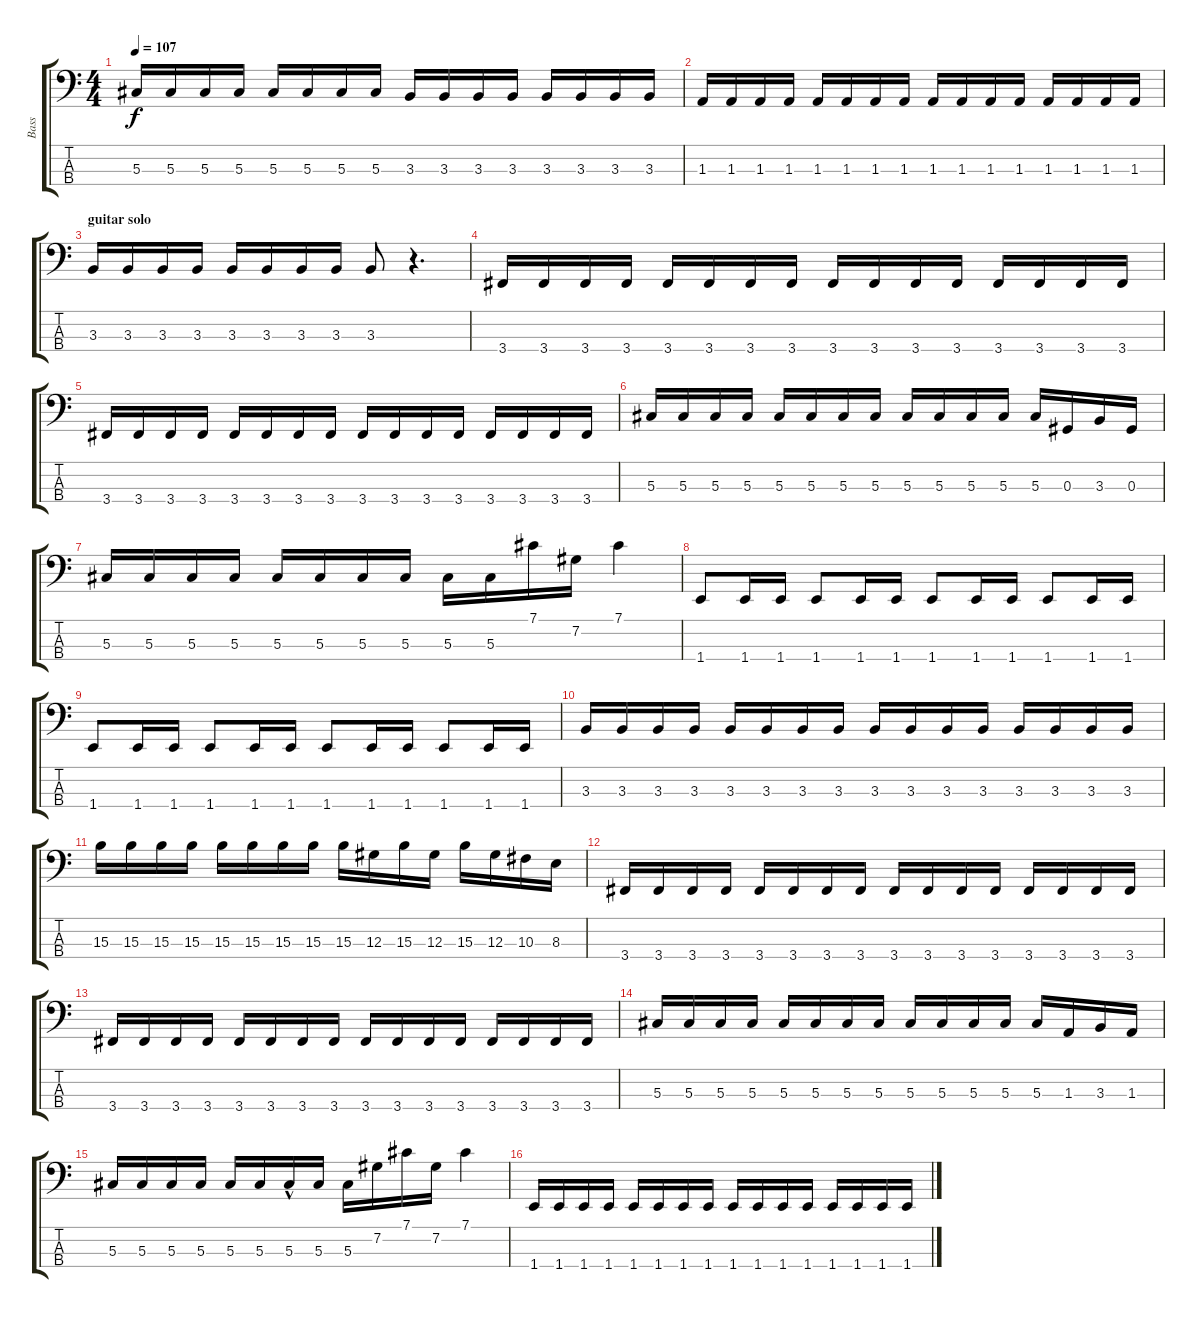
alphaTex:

\track ("Bass" "Bass") {instrument electricbassfinger}
\staff {score tabs}
\tuning (Gb2 Db2 Ab1 Eb1) {hide}
\ts (4 4)
\tempo 107
\clef f4
\ks c
5.3.16{dy f} 5.3.16 5.3.16 5.3.16 5.3.16 5.3.16 5.3.16 5.3.16 3.3.16 3.3.16 3.3.16 3.3.16 3.3.16 3.3.16 3.3.16 3.3.16 |
1.3.16 1.3.16 1.3.16 1.3.16 1.3.16 1.3.16 1.3.16 1.3.16 1.3.16 1.3.16 1.3.16 1.3.16 1.3.16 1.3.16 1.3.16 1.3.16 |
\section ("" "guitar solo")
3.3.16 3.3.16 3.3.16 3.3.16 3.3.16 3.3.16 3.3.16 3.3.16 3.3.8 r.4{d} |
3.4.16 3.4.16 3.4.16 3.4.16 3.4.16 3.4.16 3.4.16 3.4.16 3.4.16 3.4.16 3.4.16 3.4.16 3.4.16 3.4.16 3.4.16 3.4.16 |
3.4.16 3.4.16 3.4.16 3.4.16 3.4.16 3.4.16 3.4.16 3.4.16 3.4.16 3.4.16 3.4.16 3.4.16 3.4.16 3.4.16 3.4.16 3.4.16 |
5.3.16 5.3.16 5.3.16 5.3.16 5.3.16 5.3.16 5.3.16 5.3.16 5.3.16 5.3.16 5.3.16 5.3.16 5.3.16 0.3.16 3.3.16 0.3.16 |
5.3.16 5.3.16 5.3.16 5.3.16 5.3.16 5.3.16 5.3.16 5.3.16 5.3.16 5.3.16 7.1.16 7.2.16 7.1.4 |
1.4.8 1.4.16 1.4.16 1.4.8 1.4.16 1.4.16 1.4.8 1.4.16 1.4.16 1.4.8 1.4.16 1.4.16 |
1.4.8 1.4.16 1.4.16 1.4.8 1.4.16 1.4.16 1.4.8 1.4.16 1.4.16 1.4.8 1.4.16 1.4.16 |
3.3.16 3.3.16 3.3.16 3.3.16 3.3.16 3.3.16 3.3.16 3.3.16 3.3.16 3.3.16 3.3.16 3.3.16 3.3.16 3.3.16 3.3.16 3.3.16 |
15.3.16 15.3.16 15.3.16 15.3.16 15.3.16 15.3.16 15.3.16 15.3.16 15.3.16 12.3.16 15.3.16 12.3.16 15.3.16 12.3.16 10.3.16 8.3.16 |
3.4.16 3.4.16 3.4.16 3.4.16 3.4.16 3.4.16 3.4.16 3.4.16 3.4.16 3.4.16 3.4.16 3.4.16 3.4.16 3.4.16 3.4.16 3.4.16 |
3.4.16 3.4.16 3.4.16 3.4.16 3.4.16 3.4.16 3.4.16 3.4.16 3.4.16 3.4.16 3.4.16 3.4.16 3.4.16 3.4.16 3.4.16 3.4.16 |
5.3.16 5.3.16 5.3.16 5.3.16 5.3.16 5.3.16 5.3.16 5.3.16 5.3.16 5.3.16 5.3.16 5.3.16 5.3.16 1.3.16 3.3.16 1.3.16 |
5.3.16 5.3.16 5.3.16 5.3.16 5.3.16 5.3.16 5.3{hac}.16 5.3.16 5.3.16 7.2.16 7.1.16 7.2.16 7.1.4 |
1.4.16 1.4.16 1.4.16 1.4.16 1.4.16 1.4.16 1.4.16 1.4.16 1.4.16 1.4.16 1.4.16 1.4.16 1.4.16 1.4.16 1.4.16 1.4.16
